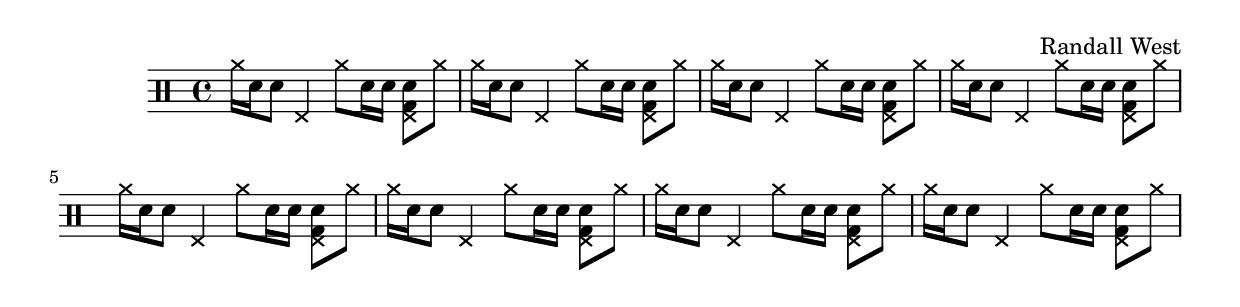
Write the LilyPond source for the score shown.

\version "2.19.82"
\language "english"

\header {
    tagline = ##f
    composer = \markup { "Randall West" }
}

\layout {}

\paper {}

\score {
    \new Staff
    \with
    {
        \consists Horizontal_bracket_engraver
    }
    {
        {
            \clef "percussion"
            \tweak style #'cross
            a'16
            [
            d'16
            d'8
            ]
            \tweak style #'cross
            e4
            \tweak style #'cross
            a'8
            [
            d'16
            d'16
            ]
            <
                \tweak style #'cross
                e
                g
                d'
            >8
            [
            \tweak style #'cross
            a'8
            ]
            \tweak style #'cross
            a'16
            [
            d'16
            d'8
            ]
            \tweak style #'cross
            e4
            \tweak style #'cross
            a'8
            [
            d'16
            d'16
            ]
            <
                \tweak style #'cross
                e
                g
                d'
            >8
            [
            \tweak style #'cross
            a'8
            ]
            \tweak style #'cross
            a'16
            [
            d'16
            d'8
            ]
            \tweak style #'cross
            e4
            \tweak style #'cross
            a'8
            [
            d'16
            d'16
            ]
            <
                \tweak style #'cross
                e
                g
                d'
            >8
            [
            \tweak style #'cross
            a'8
            ]
            \tweak style #'cross
            a'16
            [
            d'16
            d'8
            ]
            \tweak style #'cross
            e4
            \tweak style #'cross
            a'8
            [
            d'16
            d'16
            ]
            <
                \tweak style #'cross
                e
                g
                d'
            >8
            [
            \tweak style #'cross
            a'8
            ]
            \tweak style #'cross
            a'16
            [
            d'16
            d'8
            ]
            \tweak style #'cross
            e4
            \tweak style #'cross
            a'8
            [
            d'16
            d'16
            ]
            <
                \tweak style #'cross
                e
                g
                d'
            >8
            [
            \tweak style #'cross
            a'8
            ]
            \tweak style #'cross
            a'16
            [
            d'16
            d'8
            ]
            \tweak style #'cross
            e4
            \tweak style #'cross
            a'8
            [
            d'16
            d'16
            ]
            <
                \tweak style #'cross
                e
                g
                d'
            >8
            [
            \tweak style #'cross
            a'8
            ]
            \tweak style #'cross
            a'16
            [
            d'16
            d'8
            ]
            \tweak style #'cross
            e4
            \tweak style #'cross
            a'8
            [
            d'16
            d'16
            ]
            <
                \tweak style #'cross
                e
                g
                d'
            >8
            [
            \tweak style #'cross
            a'8
            ]
            \tweak style #'cross
            a'16
            [
            d'16
            d'8
            ]
            \tweak style #'cross
            e4
            \tweak style #'cross
            a'8
            [
            d'16
            d'16
            ]
            <
                \tweak style #'cross
                e
                g
                d'
            >8
            [
            \tweak style #'cross
            a'8
            ]
        }
    }
    
                \midi {
                    \context {
                        \Score
                        midiChannelMapping = #'instrument
                    }
                    \tempo 4 = 60
                }
                \layout { }                 
                
}